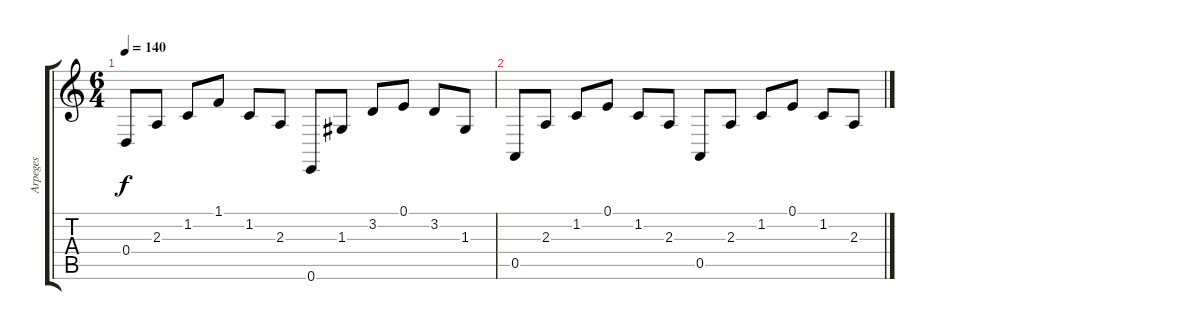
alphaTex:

\track ("Arpeges" "Arpeges") {instrument brightacousticpiano}
\staff {score tabs}
\tuning (E4 B3 G3 D3 A2 E2) {hide}
\ts (6 4)
\tempo 140
\clef g2
\ks c
0.4.8{dy f} 2.3.8 1.2.8 1.1.8 1.2.8 2.3.8 0.6.8 1.3.8 3.2.8 0.1.8 3.2.8 1.3.8 |
0.5.8 2.3.8 1.2.8 0.1.8 1.2.8 2.3.8 0.5.8 2.3.8 1.2.8 0.1.8 1.2.8 2.3.8
